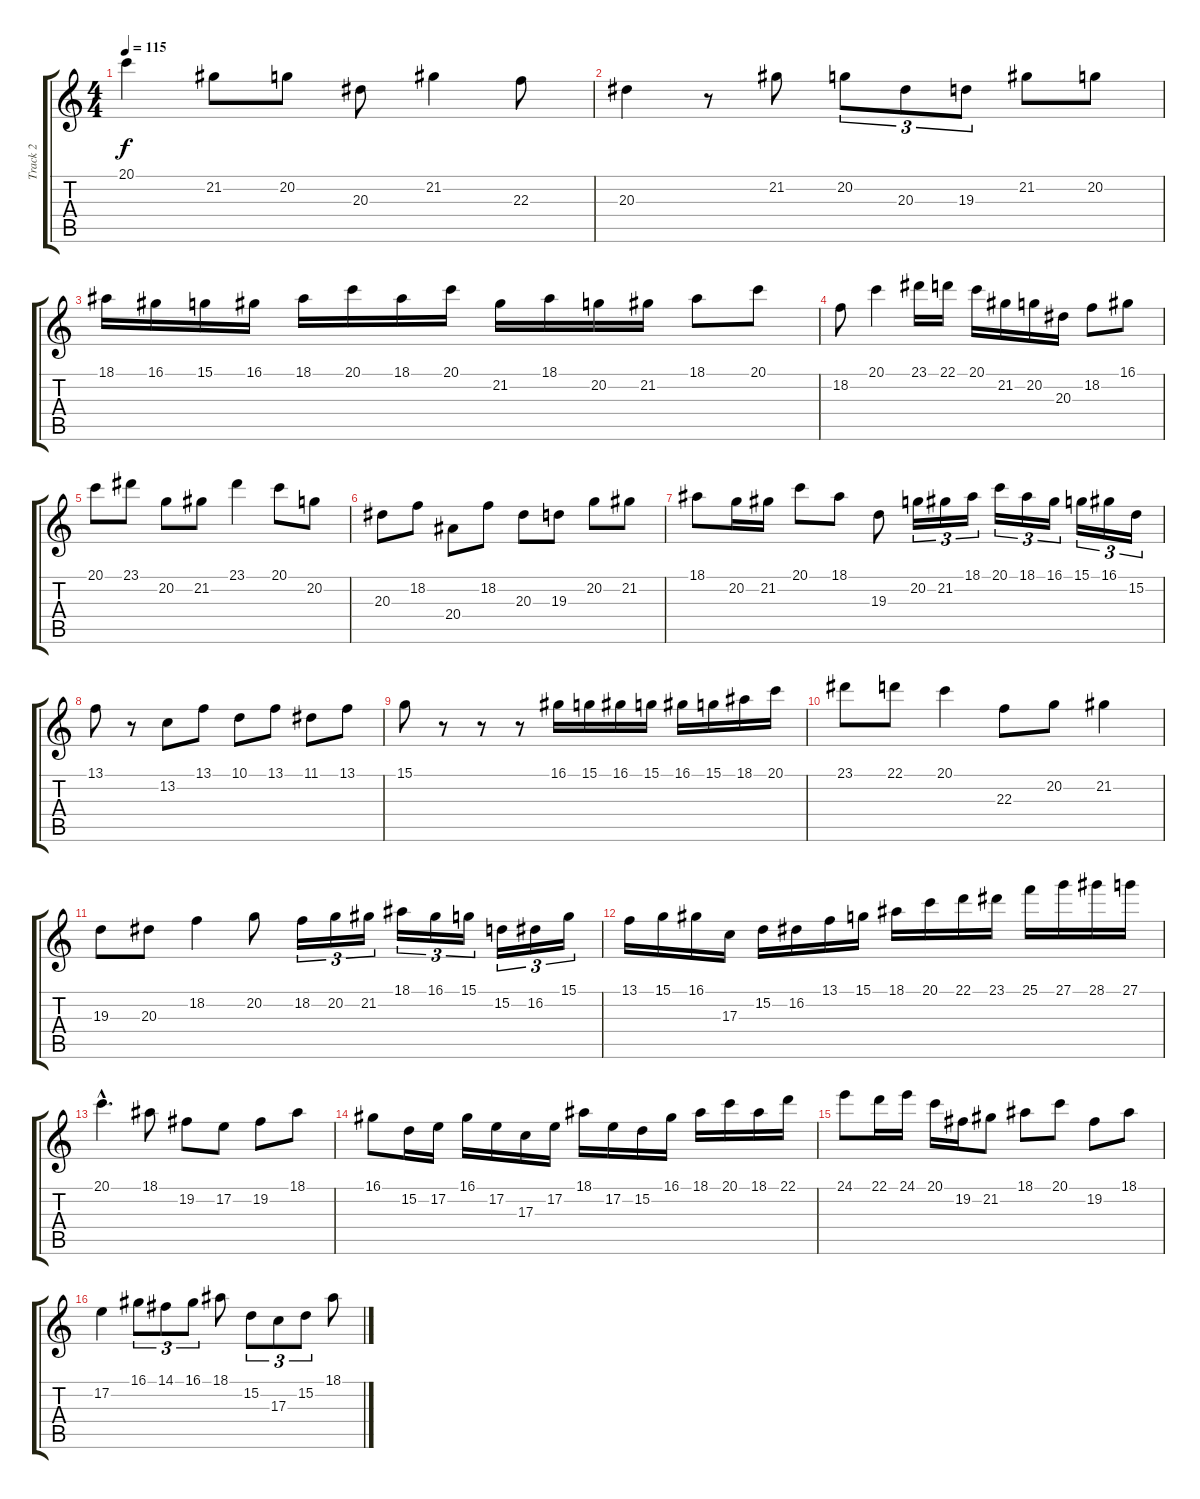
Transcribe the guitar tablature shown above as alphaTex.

\track ("Track 2" "Track 2") {instrument acousticgrandpiano}
\staff {score tabs}
\tuning (E4 B3 G3 D3 A2 E2) {hide}
\ts (4 4)
\tempo 115
\clef g2
\ks c
20.1.4{dy f} 21.2.8 20.2.8 20.3.8 21.2.4 22.3.8 |
20.3.4 r.8 21.2.8 20.2.8{tu (3 2)} 20.3.8{tu (3 2)} 19.3.8{tu (3 2)} 21.2.8 20.2.8 |
18.1.16 16.1.16 15.1.16 16.1.16 18.1.16 20.1.16 18.1.16 20.1.16 21.2.16 18.1.16 20.2.16 21.2.16 18.1.8 20.1.8 |
18.2.8 20.1.4 23.1.16 22.1.16 20.1.16 21.2.16 20.2.16 20.3.16 18.2.8 16.1.8 |
20.1.8 23.1.8 20.2.8 21.2.8 23.1.4 20.1.8 20.2.8 |
20.3.8 18.2.8 20.4.8 18.2.8 20.3.8 19.3.8 20.2.8 21.2.8 |
18.1.8 20.2.16 21.2.16 20.1.8 18.1.8 19.3.8 20.2.16{tu (3 2)} 21.2.16{tu (3 2)} 18.1.16{tu (3 2)} 20.1.16{tu (3 2)} 18.1.16{tu (3 2)} 16.1.16{tu (3 2)} 15.1.16{tu (3 2)} 16.1.16{tu (3 2)} 15.2.16{tu (3 2)} |
13.1.8 r.8 13.2.8 13.1.8 10.1.8 13.1.8 11.1.8 13.1.8 |
15.1.8 r.8 r.8 r.8 16.1.16 15.1.16 16.1.16 15.1.16 16.1.16 15.1.16 18.1.16 20.1.16 |
23.1.8 22.1.8 20.1.4 22.3.8 20.2.8 21.2.4 |
19.3.8 20.3.8 18.2.4 20.2.8 18.2.16{tu (3 2)} 20.2.16{tu (3 2)} 21.2.16{tu (3 2)} 18.1.16{tu (3 2)} 16.1.16{tu (3 2)} 15.1.16{tu (3 2)} 15.2.16{tu (3 2)} 16.2.16{tu (3 2)} 15.1.16{tu (3 2)} |
13.1.16 15.1.16 16.1.16 17.3.16 15.2.16 16.2.16 13.1.16 15.1.16 18.1.16 20.1.16 22.1.16 23.1.16 25.1.16 27.1.16 28.1.16 27.1.16 |
20.1{hac}.4{d} 18.1.8 19.2.8 17.2.8 19.2.8 18.1.8 |
16.1.8 15.2.16 17.2.16 16.1.16 17.2.16 17.3.16 17.2.16 18.1.16 17.2.16 15.2.16 16.1.16 18.1.16 20.1.16 18.1.16 22.1.16 |
24.1.8 22.1.16 24.1.16 20.1.16 19.2.16 21.2.8 18.1.8 20.1.8 19.2.8 18.1.8 |
17.2.4 16.1.8{tu (3 2)} 14.1.8{tu (3 2)} 16.1.8{tu (3 2)} 18.1.8 15.2.8{tu (3 2)} 17.3.8{tu (3 2)} 15.2.8{tu (3 2)} 18.1.8
